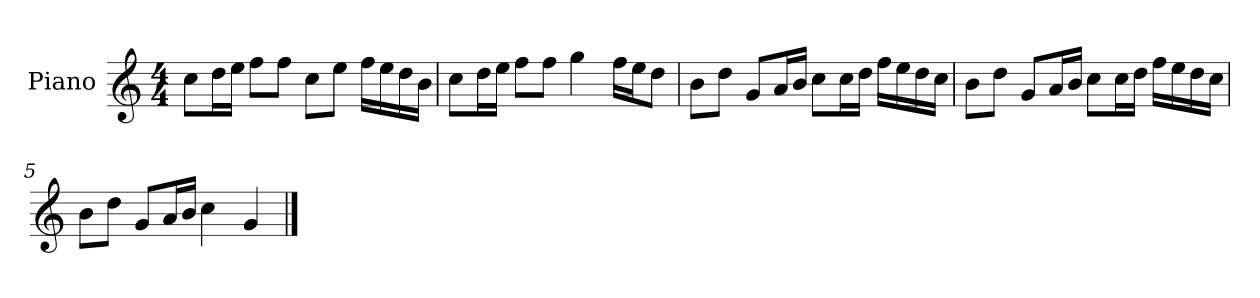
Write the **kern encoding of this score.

**kern
*part1
*staff1
*I"Piano
*I'P-no
*clefG2
*k[]
*M4/4
*MM90
=1
8cc\L
16dd\L
16ee\JJ
8ff\L
8ff\J
8cc\L
8ee\J
16ff\LL
16ee\
16dd\
16b\JJ
=2
8cc\L
16dd\L
16ee\JJ
8ff\L
8ff\J
4gg\
16ff\LL
16ee\J
8dd\J
=3
8b\L
8dd\J
8g/L
16a/L
16b/JJ
8cc\L
16cc\L
16dd\JJ
16ff\LL
16ee\
16dd\
16cc\JJ
!!LO:LB:g=z
=4
8b\L
8dd\J
8g/L
16a/L
16b/JJ
8cc\L
16cc\L
16dd\JJ
16ff\LL
16ee\
16dd\
16cc\JJ
=5
8b\L
8dd\J
8g/L
16a/L
16b/JJ
4cc\
4g/
==
*-
